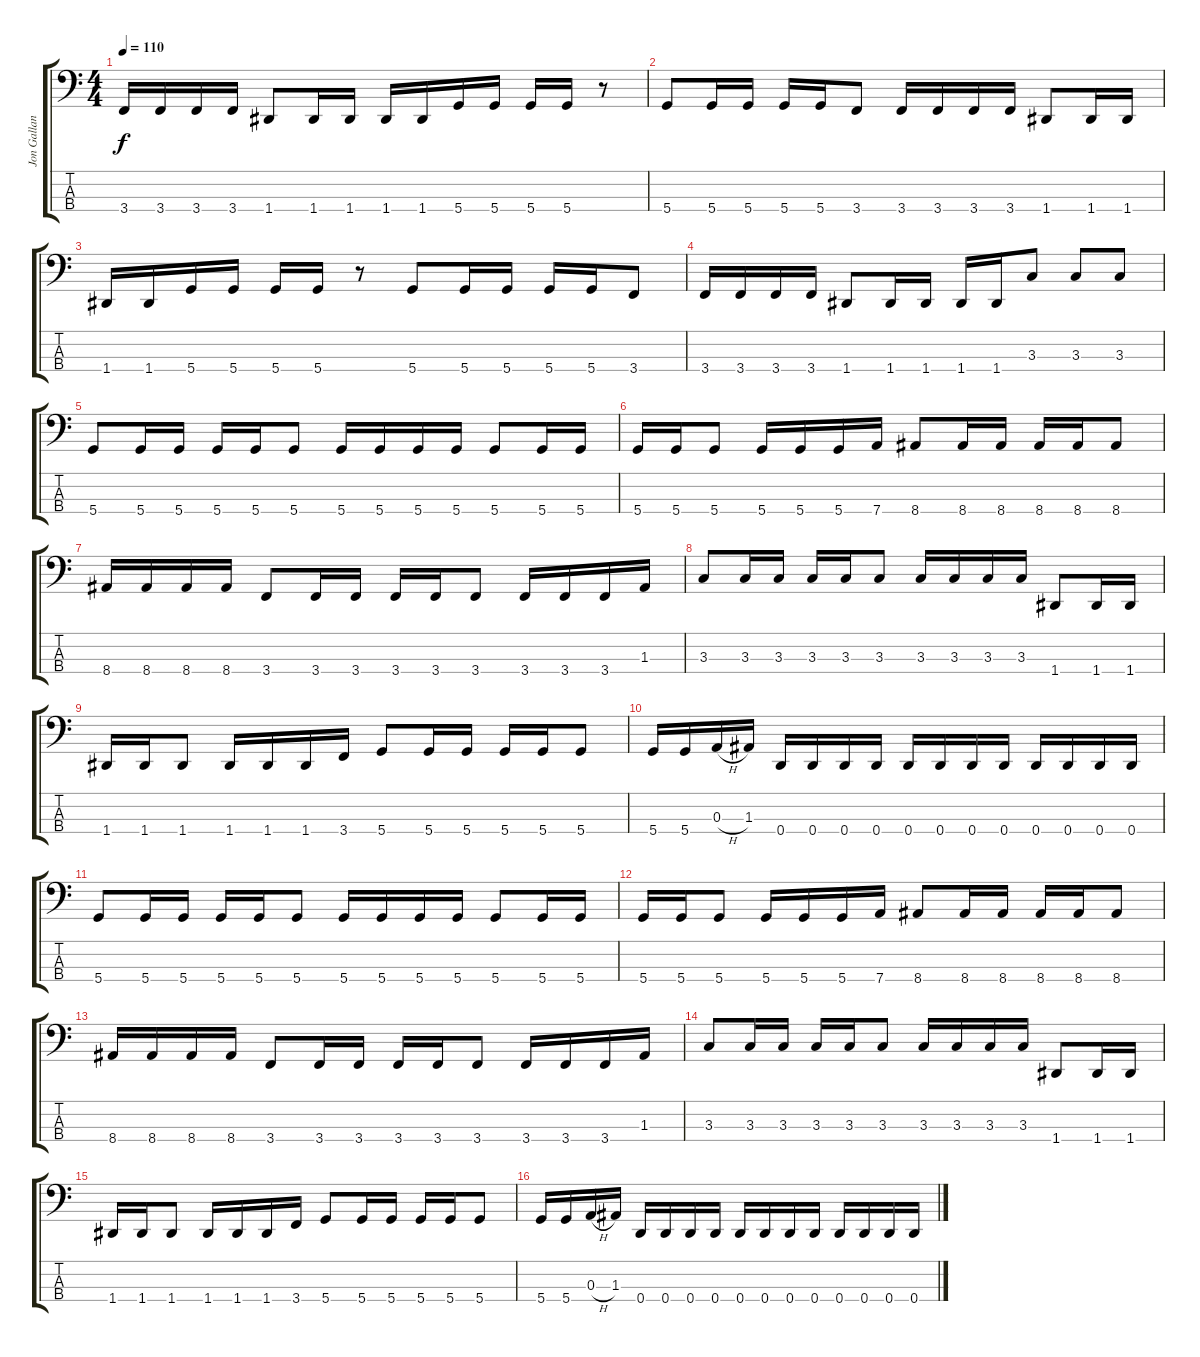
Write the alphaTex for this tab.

\track ("Jon Gallant - Bass" "Jon Gallan") {instrument electricbasspick}
\staff {score tabs}
\tuning (G2 D2 A1 D1) {hide}
\ts (4 4)
\tempo 110
\clef f4
\ks c
3.4.16{dy f} 3.4.16 3.4.16 3.4.16 1.4.8 1.4.16 1.4.16 1.4.16 1.4.16 5.4.16 5.4.16 5.4.16 5.4.16 r.8 |
5.4.8 5.4.16 5.4.16 5.4.16 5.4.16 3.4.8 3.4.16 3.4.16 3.4.16 3.4.16 1.4.8 1.4.16 1.4.16 |
1.4.16 1.4.16 5.4.16 5.4.16 5.4.16 5.4.16 r.8 5.4.8 5.4.16 5.4.16 5.4.16 5.4.16 3.4.8 |
3.4.16 3.4.16 3.4.16 3.4.16 1.4.8 1.4.16 1.4.16 1.4.16 1.4.16 3.3.8 3.3.8 3.3.8 |
5.4.8 5.4.16 5.4.16 5.4.16 5.4.16 5.4.8 5.4.16 5.4.16 5.4.16 5.4.16 5.4.8 5.4.16 5.4.16 |
5.4.16 5.4.16 5.4.8 5.4.16 5.4.16 5.4.16 7.4.16 8.4.8 8.4.16 8.4.16 8.4.16 8.4.16 8.4.8 |
8.4.16 8.4.16 8.4.16 8.4.16 3.4.8 3.4.16 3.4.16 3.4.16 3.4.16 3.4.8 3.4.16 3.4.16 3.4.16 1.3.16 |
3.3.8 3.3.16 3.3.16 3.3.16 3.3.16 3.3.8 3.3.16 3.3.16 3.3.16 3.3.16 1.4.8 1.4.16 1.4.16 |
1.4.16 1.4.16 1.4.8 1.4.16 1.4.16 1.4.16 3.4.16 5.4.8 5.4.16 5.4.16 5.4.16 5.4.16 5.4.8 |
5.4.16 5.4.16 0.3{h}.16 1.3.16 0.4.16 0.4.16 0.4.16 0.4.16 0.4.16 0.4.16 0.4.16 0.4.16 0.4.16 0.4.16 0.4.16 0.4.16 |
5.4.8 5.4.16 5.4.16 5.4.16 5.4.16 5.4.8 5.4.16 5.4.16 5.4.16 5.4.16 5.4.8 5.4.16 5.4.16 |
5.4.16 5.4.16 5.4.8 5.4.16 5.4.16 5.4.16 7.4.16 8.4.8 8.4.16 8.4.16 8.4.16 8.4.16 8.4.8 |
8.4.16 8.4.16 8.4.16 8.4.16 3.4.8 3.4.16 3.4.16 3.4.16 3.4.16 3.4.8 3.4.16 3.4.16 3.4.16 1.3.16 |
3.3.8 3.3.16 3.3.16 3.3.16 3.3.16 3.3.8 3.3.16 3.3.16 3.3.16 3.3.16 1.4.8 1.4.16 1.4.16 |
1.4.16 1.4.16 1.4.8 1.4.16 1.4.16 1.4.16 3.4.16 5.4.8 5.4.16 5.4.16 5.4.16 5.4.16 5.4.8 |
5.4.16 5.4.16 0.3{h}.16 1.3.16 0.4.16 0.4.16 0.4.16 0.4.16 0.4.16 0.4.16 0.4.16 0.4.16 0.4.16 0.4.16 0.4.16 0.4.16
